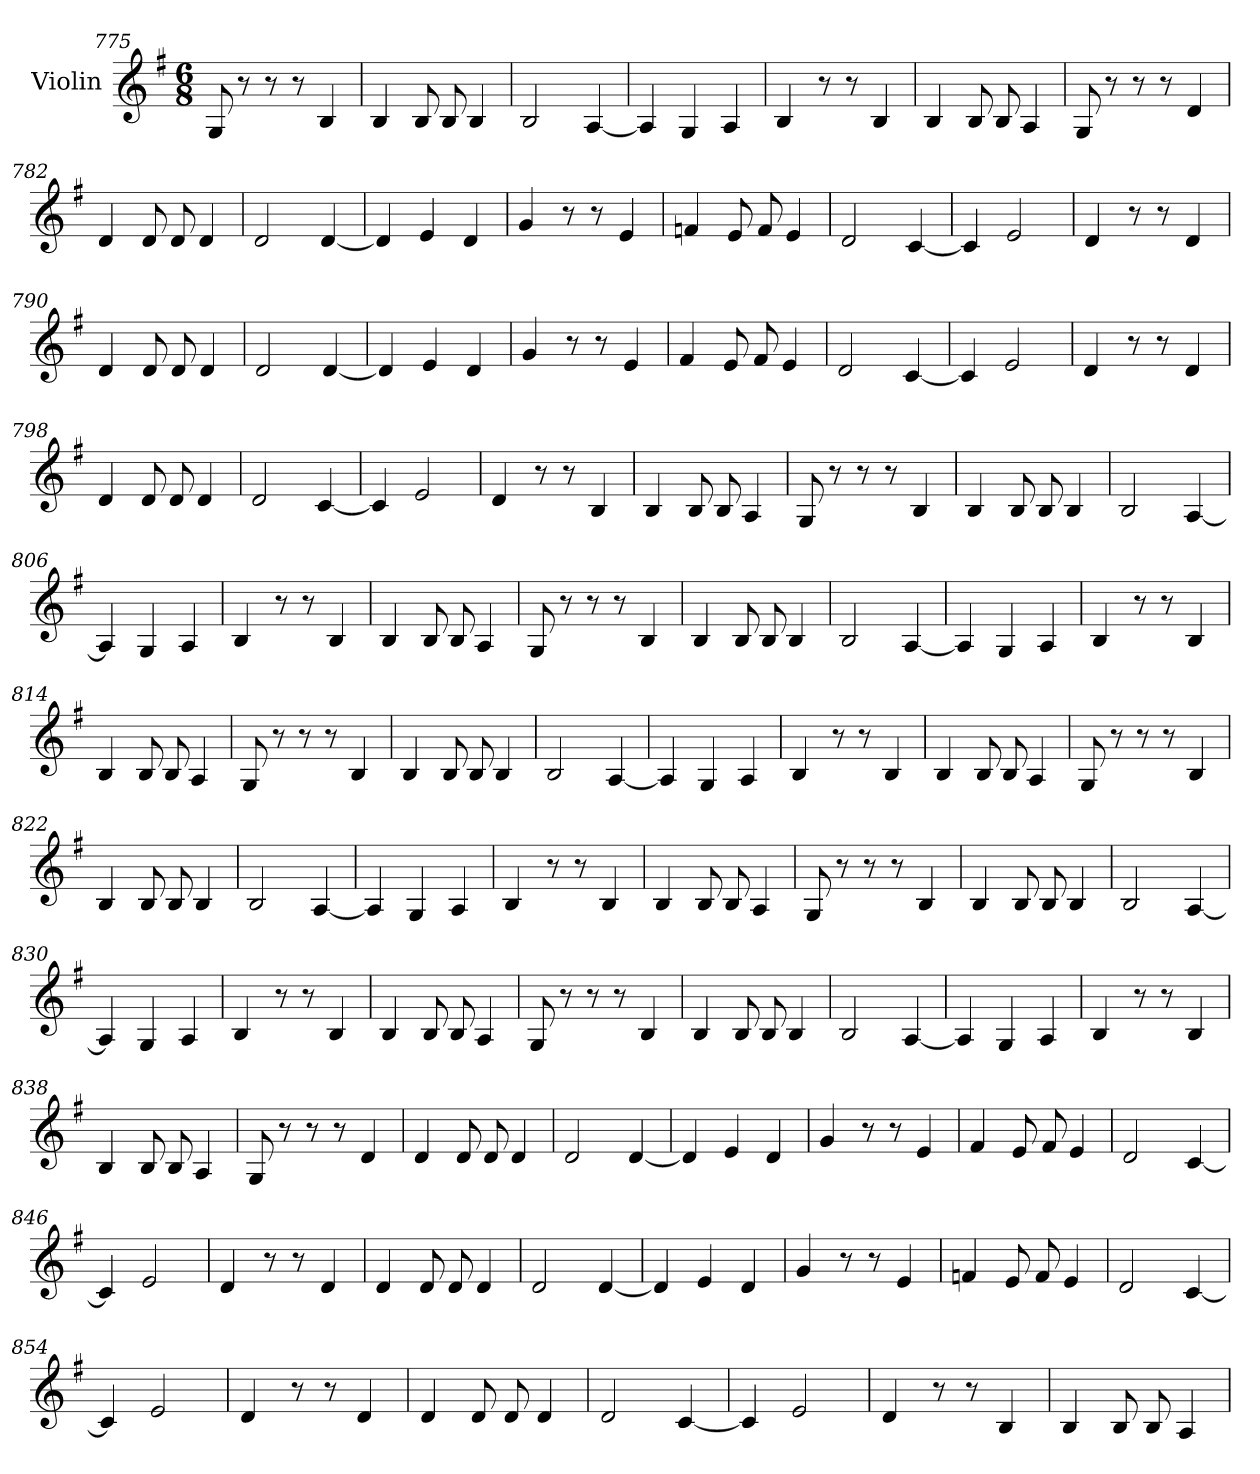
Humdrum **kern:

**kern
*part1
*staff1
*I"Violin
*clefG2
*k[f#]
*G:
*M6/8
=775
8G/
8r
8r
8r
4B/
=776
4B/
8B/
8B/
4B/
=777
2B/
[4A/
=778
4A/]
4G/
4A/
!!LO:LB:g=z
=779
4B/
8r
8r
4B/
=780
4B/
8B/
8B/
4A/
=781
8G/
8r
8r
8r
4d/
=782
4d/
8d/
8d/
4d/
=783
2d/
[4d/
=784
4d/]
4e/
4d/
=785
4g/
8r
8r
4e/
!!LO:LB:g=z
=786
4fn/
8e/
8f/
4e/
=787
2d/
[4c/
=788
4c/]
2e/
=789
4d/
8r
8r
4d/
=790
4d/
8d/
8d/
4d/
=791
2d/
[4d/
=792
4d/]
4e/
4d/
!!LO:LB:g=z
=793
4g/
8r
8r
4e/
=794
4f#/
8e/
8f#/
4e/
=795
2d/
[4c/
=796
4c/]
2e/
=797
4d/
8r
8r
4d/
=798
4d/
8d/
8d/
4d/
=799
2d/
[4c/
!!LO:LB:g=z
=800
4c/]
2e/
=801
4d/
8r
8r
4B/
=802
4B/
8B/
8B/
4A/
=803
8G/
8r
8r
8r
4B/
=804
4B/
8B/
8B/
4B/
=805
2B/
[4A/
=806
4A/]
4G/
4A/
!!LO:LB:g=z
=807
4B/
8r
8r
4B/
=808
4B/
8B/
8B/
4A/
=809
8G/
8r
8r
8r
4B/
=810
4B/
8B/
8B/
4B/
=811
2B/
[4A/
=812
4A/]
4G/
4A/
!!LO:LB:g=z
=813
4B/
8r
8r
4B/
=814
4B/
8B/
8B/
4A/
=815
8G/
8r
8r
8r
4B/
=816
4B/
8B/
8B/
4B/
=817
2B/
[4A/
=818
4A/]
4G/
4A/
!!LO:PB:g=z
=819
4B/
8r
8r
4B/
=820
4B/
8B/
8B/
4A/
=821
8G/
8r
8r
8r
4B/
=822
4B/
8B/
8B/
4B/
=823
2B/
[4A/
=824
4A/]
4G/
4A/
!!LO:LB:g=z
=825
4B/
8r
8r
4B/
=826
4B/
8B/
8B/
4A/
=827
8G/
8r
8r
8r
4B/
=828
4B/
8B/
8B/
4B/
=829
2B/
[4A/
=830
4A/]
4G/
4A/
!!LO:LB:g=z
=831
4B/
8r
8r
4B/
=832
4B/
8B/
8B/
4A/
=833
8G/
8r
8r
8r
4B/
=834
4B/
8B/
8B/
4B/
=835
2B/
[4A/
=836
4A/]
4G/
4A/
!!LO:LB:g=z
=837
4B/
8r
8r
4B/
=838
4B/
8B/
8B/
4A/
=839
8G/
8r
8r
8r
4d/
=840
4d/
8d/
8d/
4d/
=841
2d/
[4d/
=842
4d/]
4e/
4d/
=843
4g/
8r
8r
4e/
!!LO:LB:g=z
=844
4f#/
8e/
8f#/
4e/
=845
2d/
[4c/
=846
4c/]
2e/
=847
4d/
8r
8r
4d/
=848
4d/
8d/
8d/
4d/
=849
2d/
[4d/
=850
4d/]
4e/
4d/
!!LO:LB:g=z
=851
4g/
8r
8r
4e/
=852
4fn/
8e/
8f/
4e/
=853
2d/
[4c/
=854
4c/]
2e/
=855
4d/
8r
8r
4d/
=856
4d/
8d/
8d/
4d/
=857
2d/
[4c/
!!LO:LB:g=z
=858
4c/]
2e/
=859
4d/
8r
8r
4B/
=860
4B/
8B/
8B/
4A/
=
*-
